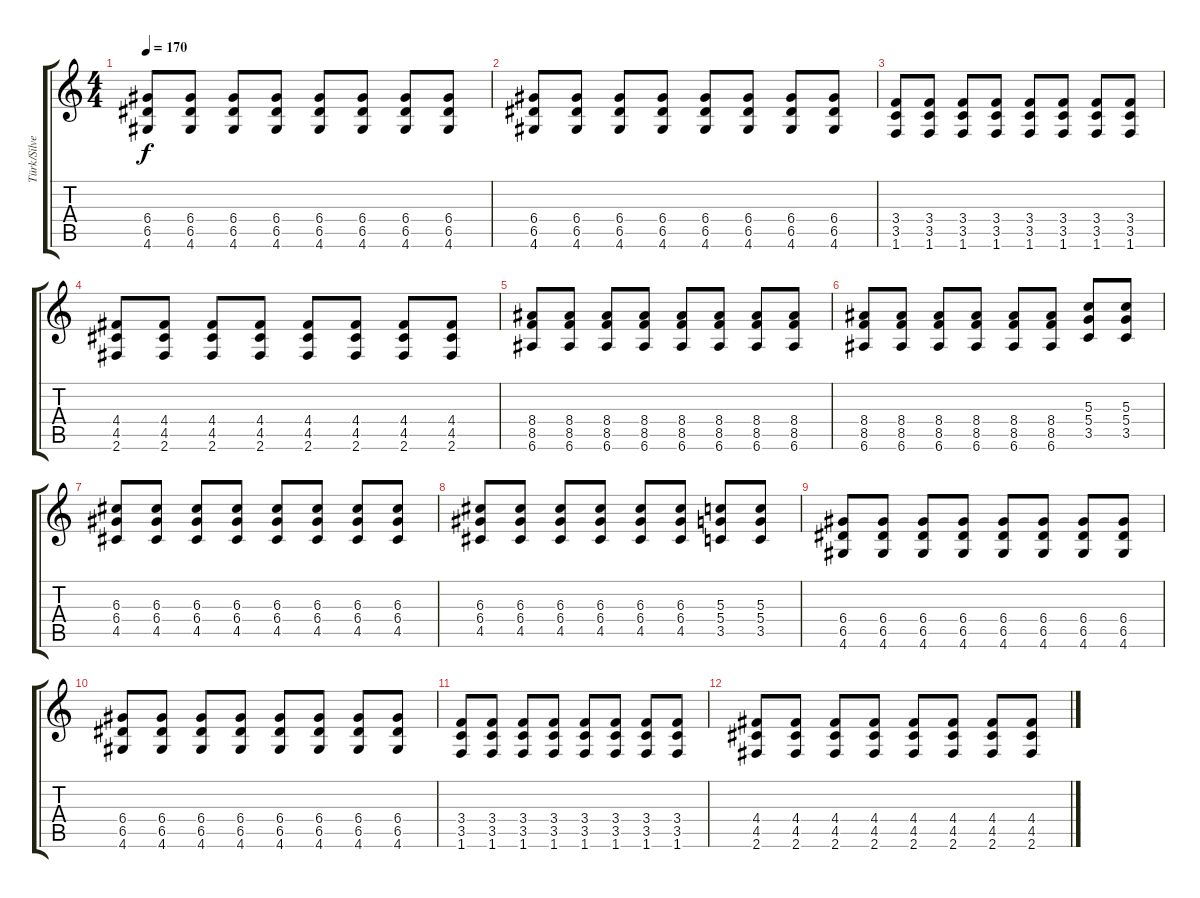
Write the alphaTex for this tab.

\track ("Türk/Silver 2" "Türk/Silve") {instrument distortionguitar}
\staff {score tabs}
\tuning (E4 B3 G3 D3 A2 E2) {hide}
\ts (4 4)
\tempo 170
\clef g2
\ks c
(6.4 6.5 4.6).8{dy f volume 7} (6.4 6.5 4.6).8 (6.4 6.5 4.6).8 (6.4 6.5 4.6).8 (6.4 6.5 4.6).8 (6.4 6.5 4.6).8 (6.4 6.5 4.6).8 (6.4 6.5 4.6).8 |
(6.4 6.5 4.6).8 (6.4 6.5 4.6).8 (6.4 6.5 4.6).8 (6.4 6.5 4.6).8 (6.4 6.5 4.6).8 (6.4 6.5 4.6).8 (6.4 6.5 4.6).8 (6.4 6.5 4.6).8 |
(3.4 3.5 1.6).8 (3.4 3.5 1.6).8 (3.4 3.5 1.6).8 (3.4 3.5 1.6).8 (3.4 3.5 1.6).8 (3.4 3.5 1.6).8 (3.4 3.5 1.6).8 (3.4 3.5 1.6).8 |
(4.4 4.5 2.6).8 (4.4 4.5 2.6).8 (4.4 4.5 2.6).8 (4.4 4.5 2.6).8 (4.4 4.5 2.6).8 (4.4 4.5 2.6).8 (4.4 4.5 2.6).8 (4.4 4.5 2.6).8 |
(8.4 8.5 6.6).8{volume 4} (8.4 8.5 6.6).8 (8.4 8.5 6.6).8 (8.4 8.5 6.6).8 (8.4 8.5 6.6).8 (8.4 8.5 6.6).8 (8.4 8.5 6.6).8 (8.4 8.5 6.6).8 |
(8.4 8.5 6.6).8 (8.4 8.5 6.6).8 (8.4 8.5 6.6).8 (8.4 8.5 6.6).8 (8.4 8.5 6.6).8 (8.4 8.5 6.6).8 (5.3 5.4 3.5).8 (5.3 5.4 3.5).8 |
(6.3 6.4 4.5).8 (6.3 6.4 4.5).8 (6.3 6.4 4.5).8 (6.3 6.4 4.5).8 (6.3 6.4 4.5).8 (6.3 6.4 4.5).8 (6.3 6.4 4.5).8 (6.3 6.4 4.5).8 |
(6.3 6.4 4.5).8 (6.3 6.4 4.5).8 (6.3 6.4 4.5).8 (6.3 6.4 4.5).8 (6.3 6.4 4.5).8 (6.3 6.4 4.5).8 (5.3 5.4 3.5).8 (5.3 5.4 3.5).8 |
(6.4 6.5 4.6).8{volume 0} (6.4 6.5 4.6).8 (6.4 6.5 4.6).8 (6.4 6.5 4.6).8 (6.4 6.5 4.6).8 (6.4 6.5 4.6).8 (6.4 6.5 4.6).8 (6.4 6.5 4.6).8 |
(6.4 6.5 4.6).8 (6.4 6.5 4.6).8 (6.4 6.5 4.6).8 (6.4 6.5 4.6).8 (6.4 6.5 4.6).8 (6.4 6.5 4.6).8 (6.4 6.5 4.6).8 (6.4 6.5 4.6).8 |
(3.4 3.5 1.6).8 (3.4 3.5 1.6).8 (3.4 3.5 1.6).8 (3.4 3.5 1.6).8 (3.4 3.5 1.6).8 (3.4 3.5 1.6).8 (3.4 3.5 1.6).8 (3.4 3.5 1.6).8 |
(4.4 4.5 2.6).8 (4.4 4.5 2.6).8 (4.4 4.5 2.6).8 (4.4 4.5 2.6).8 (4.4 4.5 2.6).8 (4.4 4.5 2.6).8 (4.4 4.5 2.6).8 (4.4 4.5 2.6).8
